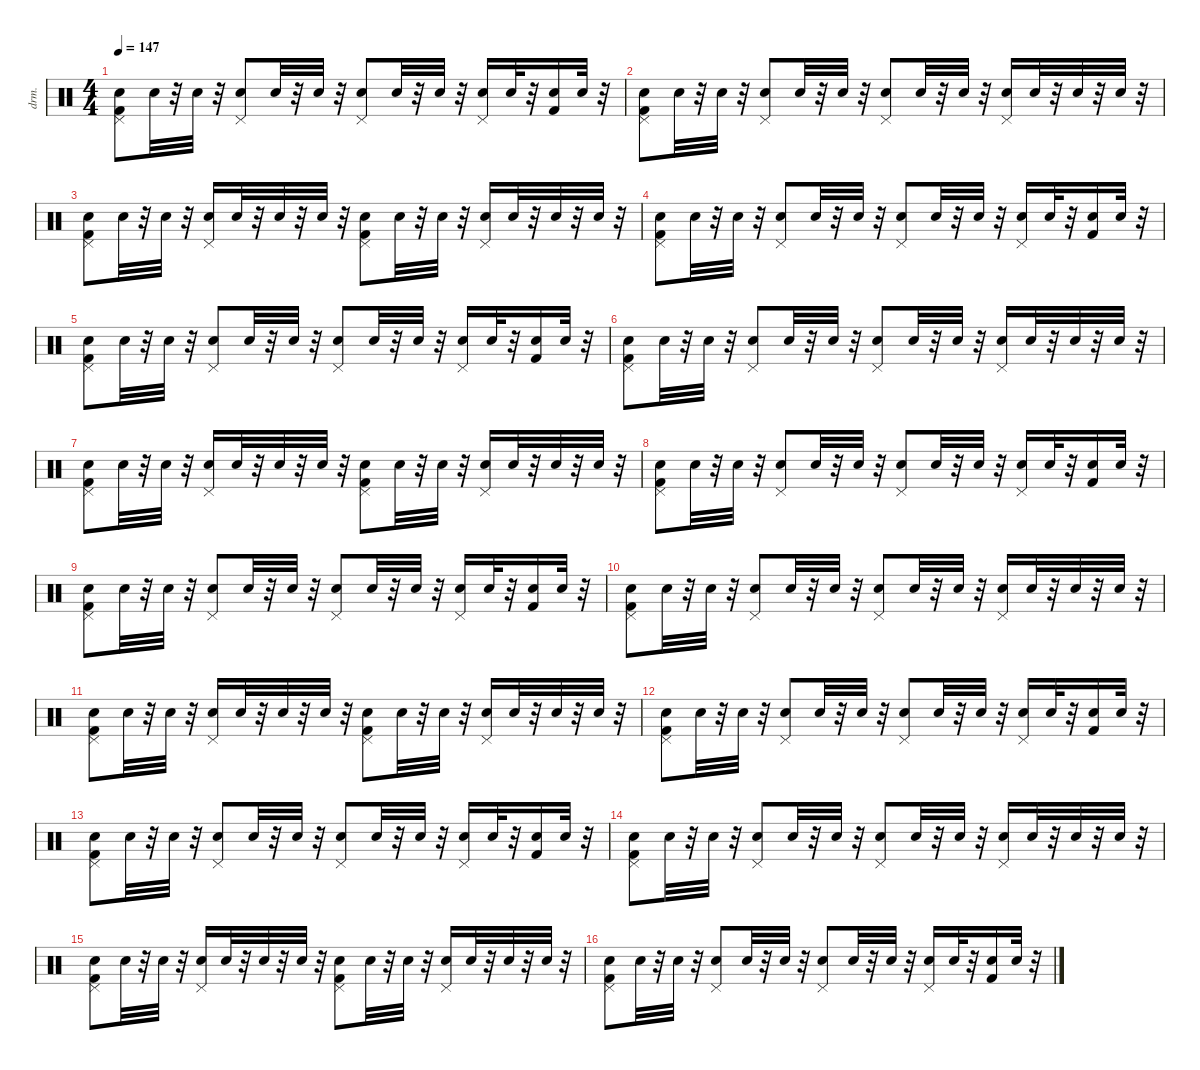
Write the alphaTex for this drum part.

\defaultSystemsLayout 4
\hideDynamics
\bracketExtendMode nobrackets
\otherSystemsTrackNameOrientation horizontal
\track ("Drums" "drm.") {instrument percussion}
\staff {score}
\articulation defaults
\ts (4 4)
\tempo 147
\clef neutral
\ks c
("Pedal Hi-Hat (hit)" "Kick (hit) 2" "Snare (hit) 2").8{dy f beam Down} "Snare (hit) 2".32{dy mf beam Down} r.32{beam Down} "Snare (hit) 2".32{beam Down} r.32{beam Down} ("Pedal Hi-Hat (hit)" "Snare (hit) 2").8{dy f beam Up} "Snare (hit) 2".32{dy mf beam Up} r.32{beam Up} "Snare (hit) 2".32{beam Up} r.32{beam Up} ("Pedal Hi-Hat (hit)" "Snare (hit) 2").8{dy f beam Up} "Snare (hit) 2".32{dy mf beam Up} r.32{beam Up} "Snare (hit) 2".32{beam Up} r.32{beam Up} ("Pedal Hi-Hat (hit)" "Snare (hit) 2").16{dy f beam Up} "Snare (hit) 2".32{dy mf beam Up} r.32{beam Up} ("Kick (hit) 2" "Snare (hit) 2").16{dy f beam Up} "Snare (hit) 2".32{dy mf beam Up} r.32{beam Up} |
("Pedal Hi-Hat (hit)" "Kick (hit) 2" "Snare (hit) 2").8{dy f beam Down} "Snare (hit) 2".32{dy mf beam Down} r.32{beam Down} "Snare (hit) 2".32{beam Down} r.32{beam Down} ("Pedal Hi-Hat (hit)" "Snare (hit) 2").8{dy f beam Up} "Snare (hit) 2".32{dy mf beam Up} r.32{beam Up} "Snare (hit) 2".32{beam Up} r.32{beam Up} ("Pedal Hi-Hat (hit)" "Snare (hit) 2").8{dy f beam Up} "Snare (hit) 2".32{dy mf beam Up} r.32{beam Up} "Snare (hit) 2".32{beam Up} r.32{beam Up} ("Pedal Hi-Hat (hit)" "Snare (hit) 2").16{dy f beam Up} "Snare (hit) 2".32{dy mf beam Up} r.32{beam Up} "Snare (hit) 2".32{beam Up} r.32{beam Up} "Snare (hit) 2".32{beam Up} r.32{beam Up} |
("Pedal Hi-Hat (hit)" "Kick (hit) 2" "Snare (hit) 2").8{dy f beam Down} "Snare (hit) 2".32{dy mf beam Down} r.32{beam Down} "Snare (hit) 2".32{beam Down} r.32{beam Down} ("Pedal Hi-Hat (hit)" "Snare (hit) 2").16{dy f beam Up} "Snare (hit) 2".32{dy mf beam Up} r.32{beam Up} "Snare (hit) 2".32{beam Up} r.32{beam Up} "Snare (hit) 2".32{beam Up} r.32{beam Up} ("Pedal Hi-Hat (hit)" "Kick (hit) 2" "Snare (hit) 2").8{dy f beam Down} "Snare (hit) 2".32{dy mf beam Down} r.32{beam Down} "Snare (hit) 2".32{beam Down} r.32{beam Down} ("Pedal Hi-Hat (hit)" "Snare (hit) 2").16{dy f beam Up} "Snare (hit) 2".32{dy mf beam Up} r.32{beam Up} "Snare (hit) 2".32{beam Up} r.32{beam Up} "Snare (hit) 2".32{beam Up} r.32{beam Up} |
("Pedal Hi-Hat (hit)" "Kick (hit) 2" "Snare (hit) 2").8{dy f beam Down} "Snare (hit) 2".32{dy mf beam Down} r.32{beam Down} "Snare (hit) 2".32{beam Down} r.32{beam Down} ("Pedal Hi-Hat (hit)" "Snare (hit) 2").8{dy f beam Up} "Snare (hit) 2".32{dy mf beam Up} r.32{beam Up} "Snare (hit) 2".32{beam Up} r.32{beam Up} ("Pedal Hi-Hat (hit)" "Snare (hit) 2").8{dy f beam Up} "Snare (hit) 2".32{dy mf beam Up} r.32{beam Up} "Snare (hit) 2".32{beam Up} r.32{beam Up} ("Pedal Hi-Hat (hit)" "Snare (hit) 2").16{dy f beam Up} "Snare (hit) 2".32{dy mf beam Up} r.32{beam Up} ("Kick (hit) 2" "Snare (hit) 2").16{dy f beam Up} "Snare (hit) 2".32{dy mf beam Up} r.32{beam Up} |
("Pedal Hi-Hat (hit)" "Kick (hit) 2" "Snare (hit) 2").8{dy f beam Down} "Snare (hit) 2".32{dy mf beam Down} r.32{beam Down} "Snare (hit) 2".32{beam Down} r.32{beam Down} ("Pedal Hi-Hat (hit)" "Snare (hit) 2").8{dy f beam Up} "Snare (hit) 2".32{dy mf beam Up} r.32{beam Up} "Snare (hit) 2".32{beam Up} r.32{beam Up} ("Pedal Hi-Hat (hit)" "Snare (hit) 2").8{dy f beam Up} "Snare (hit) 2".32{dy mf beam Up} r.32{beam Up} "Snare (hit) 2".32{beam Up} r.32{beam Up} ("Pedal Hi-Hat (hit)" "Snare (hit) 2").16{dy f beam Up} "Snare (hit) 2".32{dy mf beam Up} r.32{beam Up} ("Kick (hit) 2" "Snare (hit) 2").16{dy f beam Up} "Snare (hit) 2".32{dy mf beam Up} r.32{beam Up} |
("Pedal Hi-Hat (hit)" "Kick (hit) 2" "Snare (hit) 2").8{dy f beam Down} "Snare (hit) 2".32{dy mf beam Down} r.32{beam Down} "Snare (hit) 2".32{beam Down} r.32{beam Down} ("Pedal Hi-Hat (hit)" "Snare (hit) 2").8{dy f beam Up} "Snare (hit) 2".32{dy mf beam Up} r.32{beam Up} "Snare (hit) 2".32{beam Up} r.32{beam Up} ("Pedal Hi-Hat (hit)" "Snare (hit) 2").8{dy f beam Up} "Snare (hit) 2".32{dy mf beam Up} r.32{beam Up} "Snare (hit) 2".32{beam Up} r.32{beam Up} ("Pedal Hi-Hat (hit)" "Snare (hit) 2").16{dy f beam Up} "Snare (hit) 2".32{dy mf beam Up} r.32{beam Up} "Snare (hit) 2".32{beam Up} r.32{beam Up} "Snare (hit) 2".32{beam Up} r.32{beam Up} |
("Pedal Hi-Hat (hit)" "Kick (hit) 2" "Snare (hit) 2").8{dy f beam Down} "Snare (hit) 2".32{dy mf beam Down} r.32{beam Down} "Snare (hit) 2".32{beam Down} r.32{beam Down} ("Pedal Hi-Hat (hit)" "Snare (hit) 2").16{dy f beam Up} "Snare (hit) 2".32{dy mf beam Up} r.32{beam Up} "Snare (hit) 2".32{beam Up} r.32{beam Up} "Snare (hit) 2".32{beam Up} r.32{beam Up} ("Pedal Hi-Hat (hit)" "Kick (hit) 2" "Snare (hit) 2").8{dy f beam Down} "Snare (hit) 2".32{dy mf beam Down} r.32{beam Down} "Snare (hit) 2".32{beam Down} r.32{beam Down} ("Pedal Hi-Hat (hit)" "Snare (hit) 2").16{dy f beam Up} "Snare (hit) 2".32{dy mf beam Up} r.32{beam Up} "Snare (hit) 2".32{beam Up} r.32{beam Up} "Snare (hit) 2".32{beam Up} r.32{beam Up} |
("Pedal Hi-Hat (hit)" "Kick (hit) 2" "Snare (hit) 2").8{dy f beam Down} "Snare (hit) 2".32{dy mf beam Down} r.32{beam Down} "Snare (hit) 2".32{beam Down} r.32{beam Down} ("Pedal Hi-Hat (hit)" "Snare (hit) 2").8{dy f beam Up} "Snare (hit) 2".32{dy mf beam Up} r.32{beam Up} "Snare (hit) 2".32{beam Up} r.32{beam Up} ("Pedal Hi-Hat (hit)" "Snare (hit) 2").8{dy f beam Up} "Snare (hit) 2".32{dy mf beam Up} r.32{beam Up} "Snare (hit) 2".32{beam Up} r.32{beam Up} ("Pedal Hi-Hat (hit)" "Snare (hit) 2").16{dy f beam Up} "Snare (hit) 2".32{dy mf beam Up} r.32{beam Up} ("Kick (hit) 2" "Snare (hit) 2").16{dy f beam Up} "Snare (hit) 2".32{dy mf beam Up} r.32{beam Up} |
("Pedal Hi-Hat (hit)" "Kick (hit) 2" "Snare (hit) 2").8{dy f beam Down} "Snare (hit) 2".32{dy mf beam Down} r.32{beam Down} "Snare (hit) 2".32{beam Down} r.32{beam Down} ("Pedal Hi-Hat (hit)" "Snare (hit) 2").8{dy f beam Up} "Snare (hit) 2".32{dy mf beam Up} r.32{beam Up} "Snare (hit) 2".32{beam Up} r.32{beam Up} ("Pedal Hi-Hat (hit)" "Snare (hit) 2").8{dy f beam Up} "Snare (hit) 2".32{dy mf beam Up} r.32{beam Up} "Snare (hit) 2".32{beam Up} r.32{beam Up} ("Pedal Hi-Hat (hit)" "Snare (hit) 2").16{dy f beam Up} "Snare (hit) 2".32{dy mf beam Up} r.32{beam Up} ("Kick (hit) 2" "Snare (hit) 2").16{dy f beam Up} "Snare (hit) 2".32{dy mf beam Up} r.32{beam Up} |
("Pedal Hi-Hat (hit)" "Kick (hit) 2" "Snare (hit) 2").8{dy f beam Down} "Snare (hit) 2".32{dy mf beam Down} r.32{beam Down} "Snare (hit) 2".32{beam Down} r.32{beam Down} ("Pedal Hi-Hat (hit)" "Snare (hit) 2").8{dy f beam Up} "Snare (hit) 2".32{dy mf beam Up} r.32{beam Up} "Snare (hit) 2".32{beam Up} r.32{beam Up} ("Pedal Hi-Hat (hit)" "Snare (hit) 2").8{dy f beam Up} "Snare (hit) 2".32{dy mf beam Up} r.32{beam Up} "Snare (hit) 2".32{beam Up} r.32{beam Up} ("Pedal Hi-Hat (hit)" "Snare (hit) 2").16{dy f beam Up} "Snare (hit) 2".32{dy mf beam Up} r.32{beam Up} "Snare (hit) 2".32{beam Up} r.32{beam Up} "Snare (hit) 2".32{beam Up} r.32{beam Up} |
("Pedal Hi-Hat (hit)" "Kick (hit) 2" "Snare (hit) 2").8{dy f beam Down} "Snare (hit) 2".32{dy mf beam Down} r.32{beam Down} "Snare (hit) 2".32{beam Down} r.32{beam Down} ("Pedal Hi-Hat (hit)" "Snare (hit) 2").16{dy f beam Up} "Snare (hit) 2".32{dy mf beam Up} r.32{beam Up} "Snare (hit) 2".32{beam Up} r.32{beam Up} "Snare (hit) 2".32{beam Up} r.32{beam Up} ("Pedal Hi-Hat (hit)" "Kick (hit) 2" "Snare (hit) 2").8{dy f beam Down} "Snare (hit) 2".32{dy mf beam Down} r.32{beam Down} "Snare (hit) 2".32{beam Down} r.32{beam Down} ("Pedal Hi-Hat (hit)" "Snare (hit) 2").16{dy f beam Up} "Snare (hit) 2".32{dy mf beam Up} r.32{beam Up} "Snare (hit) 2".32{beam Up} r.32{beam Up} "Snare (hit) 2".32{beam Up} r.32{beam Up} |
("Pedal Hi-Hat (hit)" "Kick (hit) 2" "Snare (hit) 2").8{dy f beam Down} "Snare (hit) 2".32{dy mf beam Down} r.32{beam Down} "Snare (hit) 2".32{beam Down} r.32{beam Down} ("Pedal Hi-Hat (hit)" "Snare (hit) 2").8{dy f beam Up} "Snare (hit) 2".32{dy mf beam Up} r.32{beam Up} "Snare (hit) 2".32{beam Up} r.32{beam Up} ("Pedal Hi-Hat (hit)" "Snare (hit) 2").8{dy f beam Up} "Snare (hit) 2".32{dy mf beam Up} r.32{beam Up} "Snare (hit) 2".32{beam Up} r.32{beam Up} ("Pedal Hi-Hat (hit)" "Snare (hit) 2").16{dy f beam Up} "Snare (hit) 2".32{dy mf beam Up} r.32{beam Up} ("Kick (hit) 2" "Snare (hit) 2").16{dy f beam Up} "Snare (hit) 2".32{dy mf beam Up} r.32{beam Up} |
("Pedal Hi-Hat (hit)" "Kick (hit) 2" "Snare (hit) 2").8{dy f beam Down} "Snare (hit) 2".32{dy mf beam Down} r.32{beam Down} "Snare (hit) 2".32{beam Down} r.32{beam Down} ("Pedal Hi-Hat (hit)" "Snare (hit) 2").8{dy f beam Up} "Snare (hit) 2".32{dy mf beam Up} r.32{beam Up} "Snare (hit) 2".32{beam Up} r.32{beam Up} ("Pedal Hi-Hat (hit)" "Snare (hit) 2").8{dy f beam Up} "Snare (hit) 2".32{dy mf beam Up} r.32{beam Up} "Snare (hit) 2".32{beam Up} r.32{beam Up} ("Pedal Hi-Hat (hit)" "Snare (hit) 2").16{dy f beam Up} "Snare (hit) 2".32{dy mf beam Up} r.32{beam Up} ("Kick (hit) 2" "Snare (hit) 2").16{dy f beam Up} "Snare (hit) 2".32{dy mf beam Up} r.32{beam Up} |
("Pedal Hi-Hat (hit)" "Kick (hit) 2" "Snare (hit) 2").8{dy f beam Down} "Snare (hit) 2".32{dy mf beam Down} r.32{beam Down} "Snare (hit) 2".32{beam Down} r.32{beam Down} ("Pedal Hi-Hat (hit)" "Snare (hit) 2").8{dy f beam Up} "Snare (hit) 2".32{dy mf beam Up} r.32{beam Up} "Snare (hit) 2".32{beam Up} r.32{beam Up} ("Pedal Hi-Hat (hit)" "Snare (hit) 2").8{dy f beam Up} "Snare (hit) 2".32{dy mf beam Up} r.32{beam Up} "Snare (hit) 2".32{beam Up} r.32{beam Up} ("Pedal Hi-Hat (hit)" "Snare (hit) 2").16{dy f beam Up} "Snare (hit) 2".32{dy mf beam Up} r.32{beam Up} "Snare (hit) 2".32{beam Up} r.32{beam Up} "Snare (hit) 2".32{beam Up} r.32{beam Up} |
("Pedal Hi-Hat (hit)" "Kick (hit) 2" "Snare (hit) 2").8{dy f beam Down} "Snare (hit) 2".32{dy mf beam Down} r.32{beam Down} "Snare (hit) 2".32{beam Down} r.32{beam Down} ("Pedal Hi-Hat (hit)" "Snare (hit) 2").16{dy f beam Up} "Snare (hit) 2".32{dy mf beam Up} r.32{beam Up} "Snare (hit) 2".32{beam Up} r.32{beam Up} "Snare (hit) 2".32{beam Up} r.32{beam Up} ("Pedal Hi-Hat (hit)" "Kick (hit) 2" "Snare (hit) 2").8{dy f beam Down} "Snare (hit) 2".32{dy mf beam Down} r.32{beam Down} "Snare (hit) 2".32{beam Down} r.32{beam Down} ("Pedal Hi-Hat (hit)" "Snare (hit) 2").16{dy f beam Up} "Snare (hit) 2".32{dy mf beam Up} r.32{beam Up} "Snare (hit) 2".32{beam Up} r.32{beam Up} "Snare (hit) 2".32{beam Up} r.32{beam Up} |
("Pedal Hi-Hat (hit)" "Kick (hit) 2" "Snare (hit) 2").8{dy f beam Down} "Snare (hit) 2".32{dy mf beam Down} r.32{beam Down} "Snare (hit) 2".32{beam Down} r.32{beam Down} ("Pedal Hi-Hat (hit)" "Snare (hit) 2").8{dy f beam Up} "Snare (hit) 2".32{dy mf beam Up} r.32{beam Up} "Snare (hit) 2".32{beam Up} r.32{beam Up} ("Pedal Hi-Hat (hit)" "Snare (hit) 2").8{dy f beam Up} "Snare (hit) 2".32{dy mf beam Up} r.32{beam Up} "Snare (hit) 2".32{beam Up} r.32{beam Up} ("Pedal Hi-Hat (hit)" "Snare (hit) 2").16{dy f beam Up} "Snare (hit) 2".32{dy mf beam Up} r.32{beam Up} ("Kick (hit) 2" "Snare (hit) 2").16{dy f beam Up} "Snare (hit) 2".32{dy mf beam Up} r.32{beam Up}
